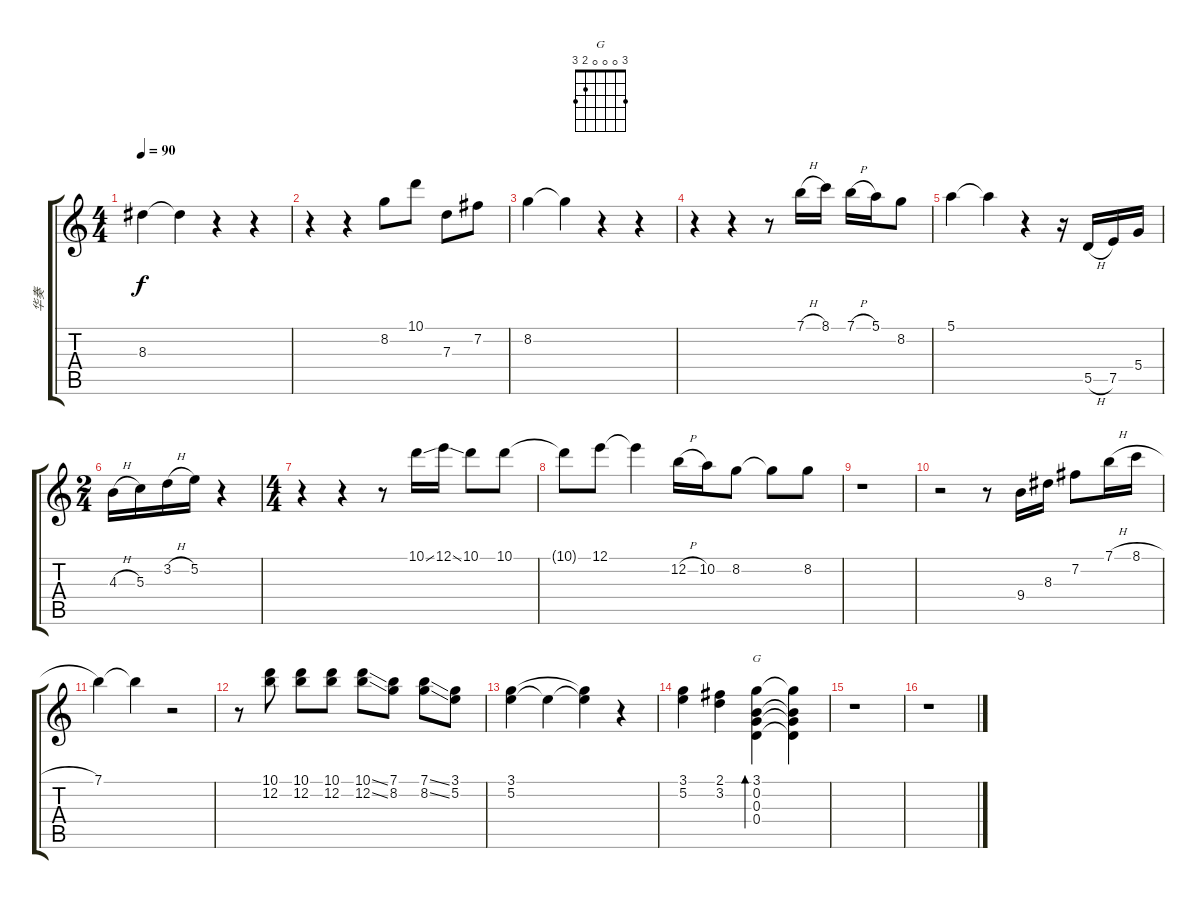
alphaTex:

\track ("华奏" "华奏") {instrument acousticguitarnylon}
\staff {score tabs}
\tuning (E4 B3 G3 D3 A2 E2) {hide}
\chord ("G" 3 0 0 0 2 3)
\ts (4 4)
\tempo 90
\clef g2
\ks c
8.3.4{dy f} 8.3{t}.4 r.4 r.4 |
r.4 r.4 8.2.8 10.1.8 7.3.8 7.2.8 |
8.2.4 8.2{t}.4 r.4 r.4 |
r.4 r.4 r.8 7.1{h}.16 8.1.16 7.1{h}.16 5.1.16 8.2.8 |
5.1.4 5.1{t}.4 r.4 r.16 5.5{h}.16 7.5.16 5.4.16 |
\ts (2 4)
4.3{h}.16 5.3.16 3.2{h}.16 5.2.16 r.4 |
\ts (4 4)
r.4 r.4 r.8 10.1{ss}.16 12.1{ss}.16 10.1.8 10.1.8 |
10.1{t}.8 12.1.8 12.1{t}.4 12.2{h}.16 10.2.16 8.2.8 8.2{t}.8 8.2.8 |
r.1 |
r.2 r.8 9.4.16 8.3.16 7.2.8 7.1{h}.16 8.1{h}.16 |
7.1.4 7.1{t}.4 r.2 |
r.8 (10.1 12.2).8 (10.1 12.2).8 (10.1 12.2).8 (10.1{ss} 12.2{ss}).8 (7.1 8.2).8 (7.1{ss} 8.2{ss}).8 (3.1 5.2).8 |
(3.1 5.2).4 5.2{t}.4 (3.1{t} 5.2{t}).4 r.4 |
(3.1 5.2).4 (2.1 3.2).4 (3.1 0.2 0.3 0.4).4{bd 240 ch "G"} (3.1{t} 0.2{t} 0.3{t} 0.4{t}).4 |
r.1 |
r.1
